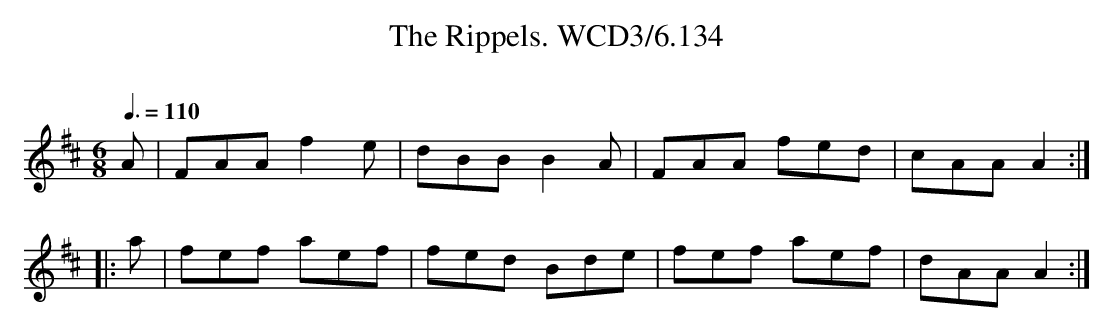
X:1
T:Rippels. WCD3/6.134, The
O:
M:6/8
L:1/8
Q:3/8=110
K:D
A|FAA f2 e|dBB B2 A|FAA fed|cAA A2:|
|:a|fef aef|fed Bde|fef aef|dAA A2:|
